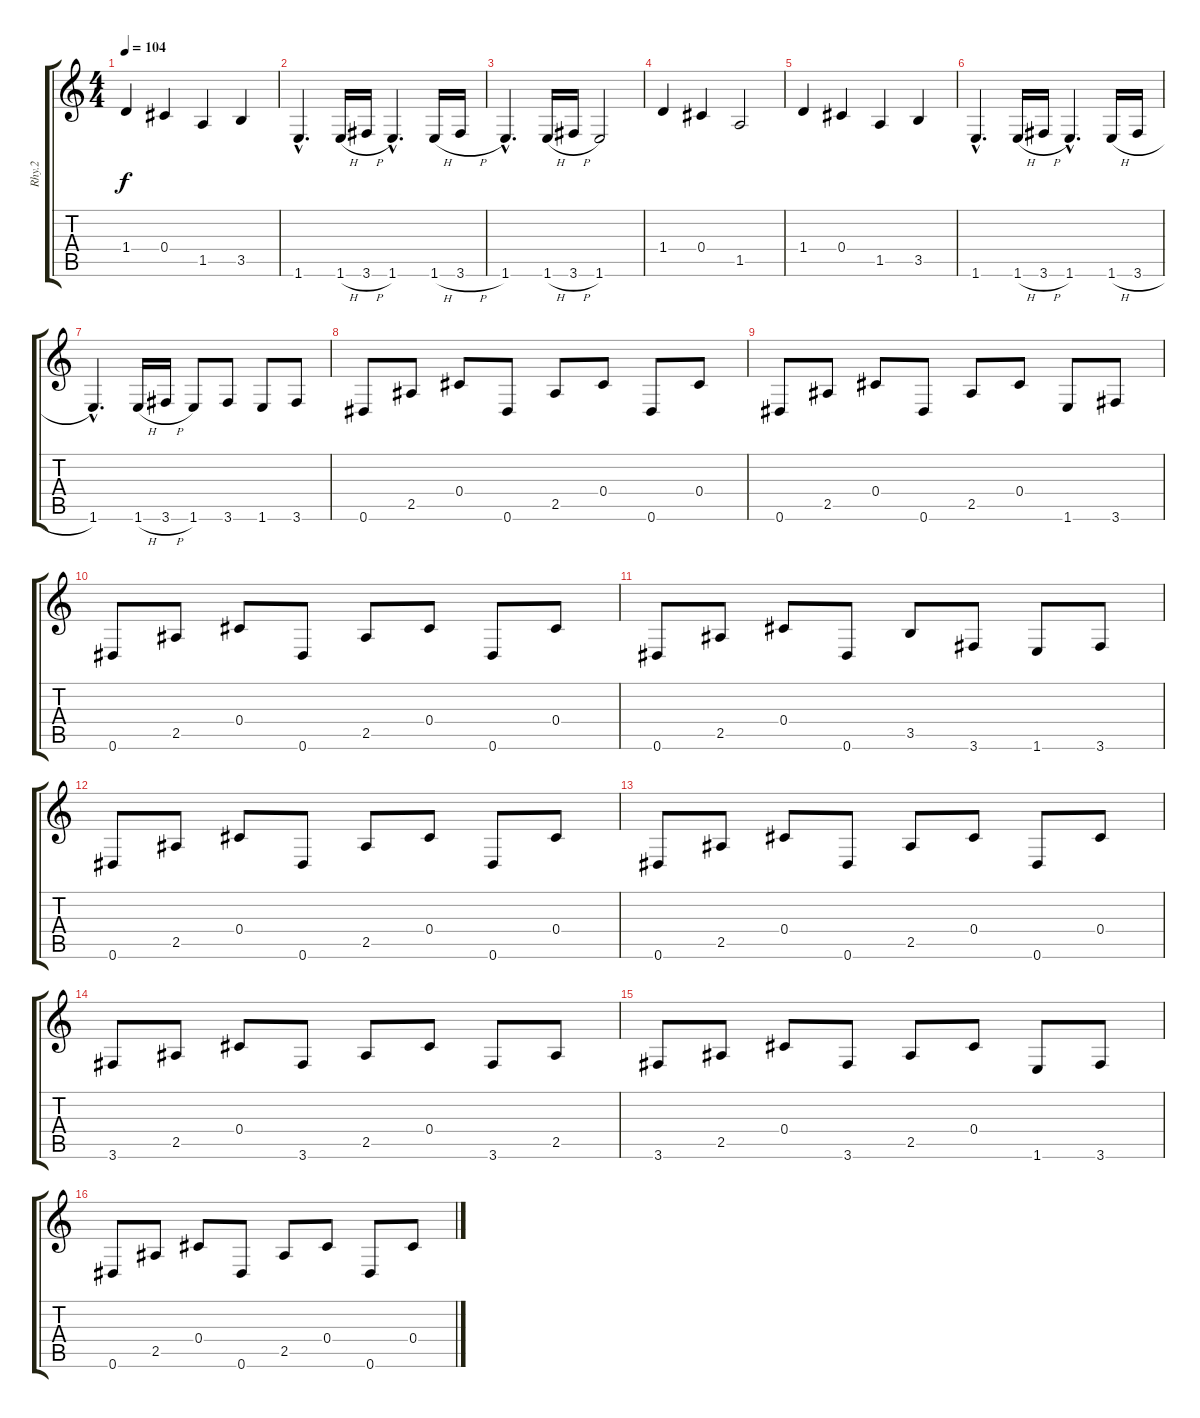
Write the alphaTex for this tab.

\track ("Rhy.2" "Rhy.2") {instrument distortionguitar}
\staff {score tabs}
\tuning (Eb4 Bb3 Gb3 Db3 Ab2 Eb2) {hide}
\ts (4 4)
\tempo 104
\clef g2
\ks c
1.4.4{dy f} 0.4.4 1.5.4 3.5.4 |
1.6{hac}.4{d} 1.6{h}.16 3.6{h}.16 1.6{hac}.4{d} 1.6{h}.16 3.6{h}.16 |
1.6{hac}.4{d} 1.6{h}.16 3.6{h}.16 1.6.2 |
1.4.4 0.4.4 1.5.2 |
1.4.4 0.4.4 1.5.4 3.5.4 |
1.6{hac}.4{d} 1.6{h}.16 3.6{h}.16 1.6{hac}.4{d} 1.6{h}.16 3.6{h}.16 |
1.6{hac}.4{d} 1.6{h}.16 3.6{h}.16 1.6.8 3.6.8 1.6.8 3.6.8 |
0.6.8 2.5.8 0.4.8 0.6.8 2.5.8 0.4.8 0.6.8 0.4.8 |
0.6.8 2.5.8 0.4.8 0.6.8 2.5.8 0.4.8 1.6.8 3.6.8 |
0.6.8 2.5.8 0.4.8 0.6.8 2.5.8 0.4.8 0.6.8 0.4.8 |
0.6.8 2.5.8 0.4.8 0.6.8 3.5.8 3.6.8 1.6.8 3.6.8 |
0.6.8 2.5.8 0.4.8 0.6.8 2.5.8 0.4.8 0.6.8 0.4.8 |
0.6.8 2.5.8 0.4.8 0.6.8 2.5.8 0.4.8 0.6.8 0.4.8 |
3.6.8 2.5.8 0.4.8 3.6.8 2.5.8 0.4.8 3.6.8 2.5.8 |
3.6.8 2.5.8 0.4.8 3.6.8 2.5.8 0.4.8 1.6.8 3.6.8 |
0.6.8 2.5.8 0.4.8 0.6.8 2.5.8 0.4.8 0.6.8 0.4.8
